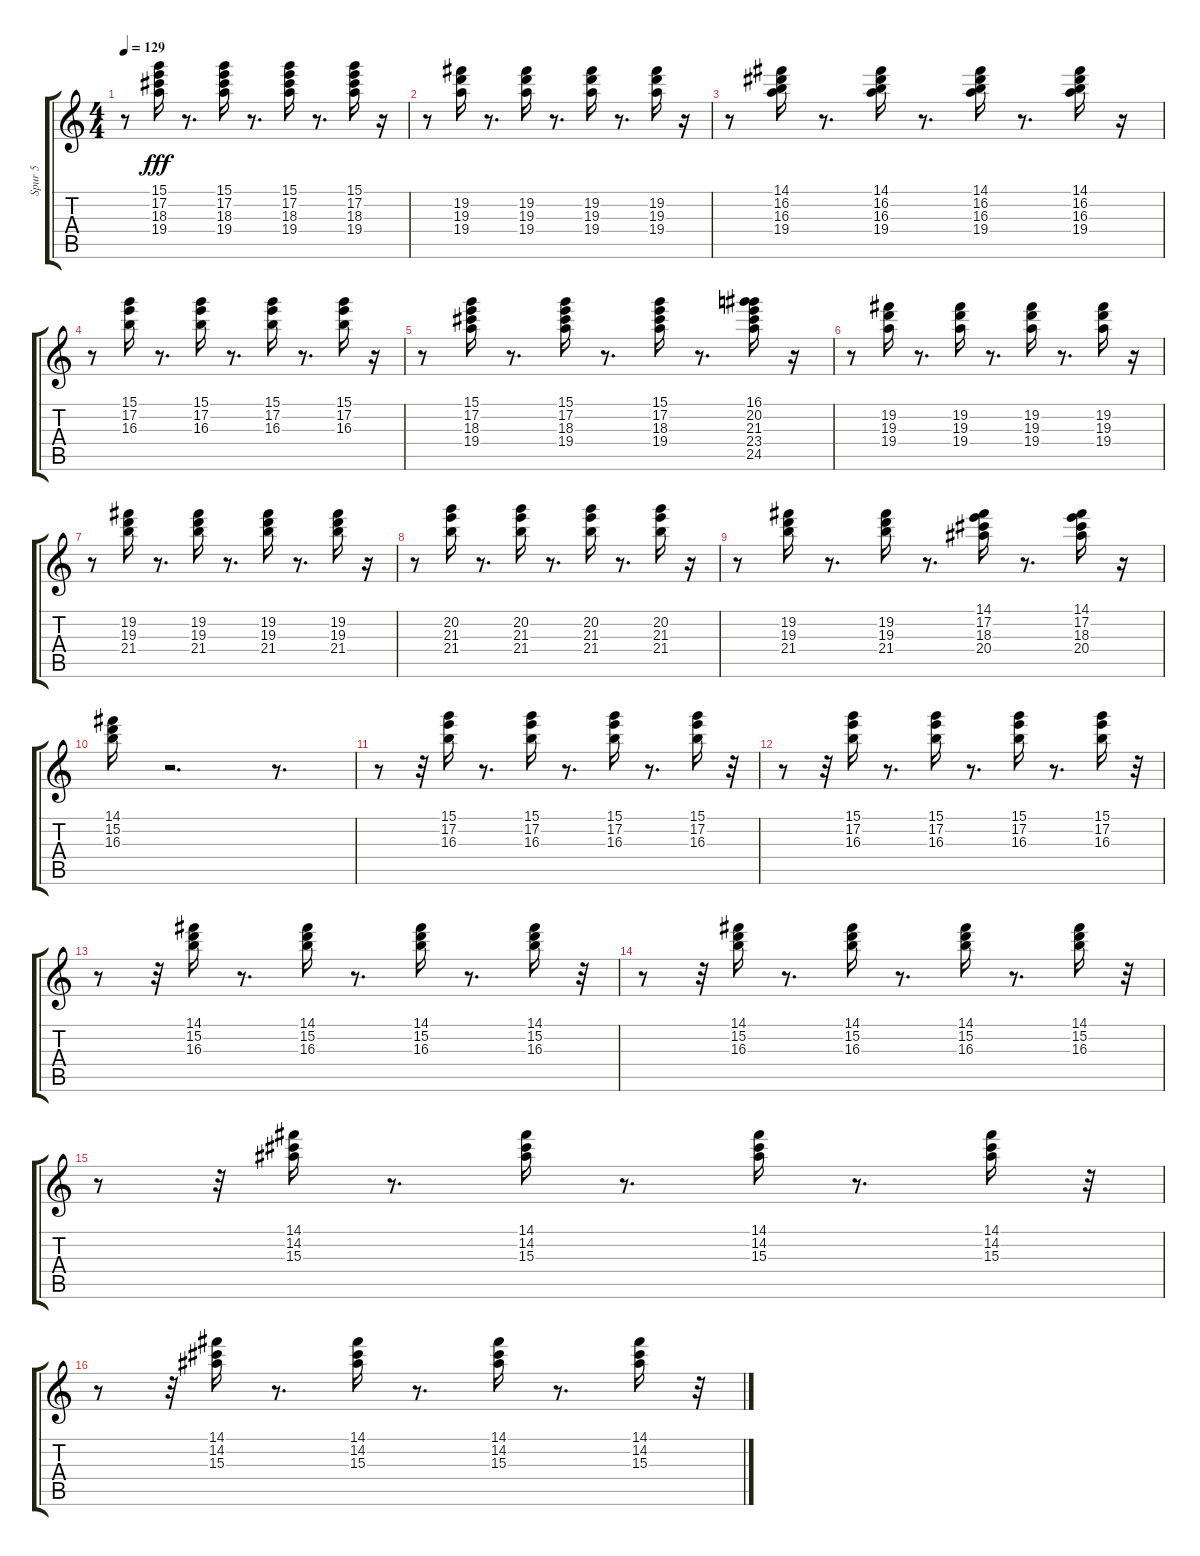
\track ("Spur 5" "Spur 5") {instrument electricguitarmuted}
\staff {score tabs}
\tuning (E4 B3 G3 D3 A2 E2) {hide}
\ts (4 4)
\tempo 129
\clef g2
\ks c
r.8{dy fff} (15.1 17.2 18.3 19.4).16 r.8{d} (15.1 17.2 18.3 19.4).16 r.8{d} (15.1 17.2 18.3 19.4).16 r.8{d} (15.1 17.2 18.3 19.4).16 r.16 |
r.8 (19.2 19.3 19.4).16 r.8{d} (19.2 19.3 19.4).16 r.8{d} (19.2 19.3 19.4).16 r.8{d} (19.2 19.3 19.4).16 r.16 |
r.8 (14.1 16.2 16.3 19.4).16 r.8{d} (14.1 16.2 16.3 19.4).16 r.8{d} (14.1 16.2 16.3 19.4).16 r.8{d} (14.1 16.2 16.3 19.4).16 r.16 |
r.8 (15.1 17.2 16.3).16 r.8{d} (15.1 17.2 16.3).16 r.8{d} (15.1 17.2 16.3).16 r.8{d} (15.1 17.2 16.3).16 r.16 |
r.8 (15.1 17.2 18.3 19.4).16 r.8{d} (15.1 17.2 18.3 19.4).16 r.8{d} (15.1 17.2 18.3 19.4).16 r.8{d} (16.1 20.2 21.3 23.4 24.5).16 r.16 |
r.8 (19.2 19.3 19.4).16 r.8{d} (19.2 19.3 19.4).16 r.8{d} (19.2 19.3 19.4).16 r.8{d} (19.2 19.3 19.4).16 r.16 |
r.8 (19.2 19.3 21.4).16 r.8{d} (19.2 19.3 21.4).16 r.8{d} (19.2 19.3 21.4).16 r.8{d} (19.2 19.3 21.4).16 r.16 |
r.8 (20.2 21.3 21.4).16 r.8{d} (20.2 21.3 21.4).16 r.8{d} (20.2 21.3 21.4).16 r.8{d} (20.2 21.3 21.4).16 r.16 |
r.8 (19.2 19.3 21.4).16 r.8{d} (19.2 19.3 21.4).16 r.8{d} (14.1 17.2 18.3 20.4).16 r.8{d} (14.1 17.2 18.3 20.4).16 r.16 |
(14.1 15.2 16.3).16 r.2{d} r.8{d} |
r.8 r.32 (15.1 17.2 16.3).16 r.8{d} (15.1 17.2 16.3).16 r.8{d} (15.1 17.2 16.3).16 r.8{d} (15.1 17.2 16.3).16 r.32 |
r.8 r.32 (15.1 17.2 16.3).16 r.8{d} (15.1 17.2 16.3).16 r.8{d} (15.1 17.2 16.3).16 r.8{d} (15.1 17.2 16.3).16 r.32 |
r.8 r.32 (14.1 15.2 16.3).16 r.8{d} (14.1 15.2 16.3).16 r.8{d} (14.1 15.2 16.3).16 r.8{d} (14.1 15.2 16.3).16 r.32 |
r.8 r.32 (14.1 15.2 16.3).16 r.8{d} (14.1 15.2 16.3).16 r.8{d} (14.1 15.2 16.3).16 r.8{d} (14.1 15.2 16.3).16 r.32 |
r.8 r.32 (14.1 14.2 15.3).16 r.8{d} (14.1 14.2 15.3).16 r.8{d} (14.1 14.2 15.3).16 r.8{d} (14.1 14.2 15.3).16 r.32 |
r.8 r.32 (14.1 14.2 15.3).16 r.8{d} (14.1 14.2 15.3).16 r.8{d} (14.1 14.2 15.3).16 r.8{d} (14.1 14.2 15.3).16 r.32
